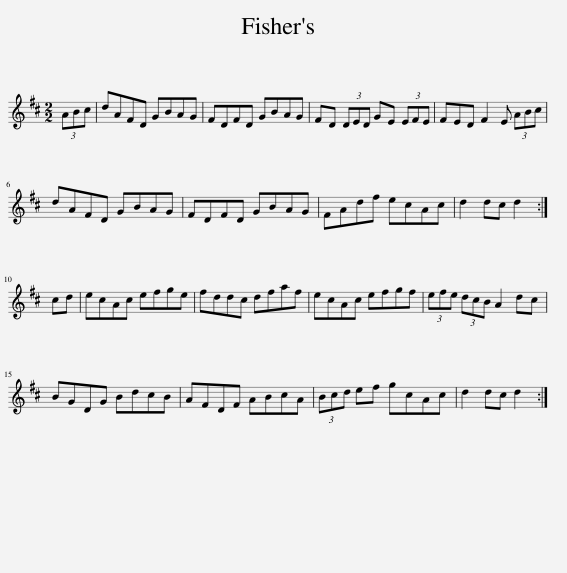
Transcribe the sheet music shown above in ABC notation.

X:1
L:1/8
M:2/2
I:linebreak $
K:D
V:1 treble
V:1
 (3ABc | dAFD GBAG | FDFD GBAG | FD (3DED GE (3EFE | FED F2 E (3ABc |$ %5
 dAFD GBAG | FDFD GBAG | FAdf ecAc | d2 dc d2 :|$ cd | %10
 ecAc efge | fddc dfaf | ecAc efgf | (3efe (3dcB A2 dc |$ BGDG BdcB | %15
 AFDF ABcA | (3Bcd ef gcAc | d2 dc d2 :| %18
